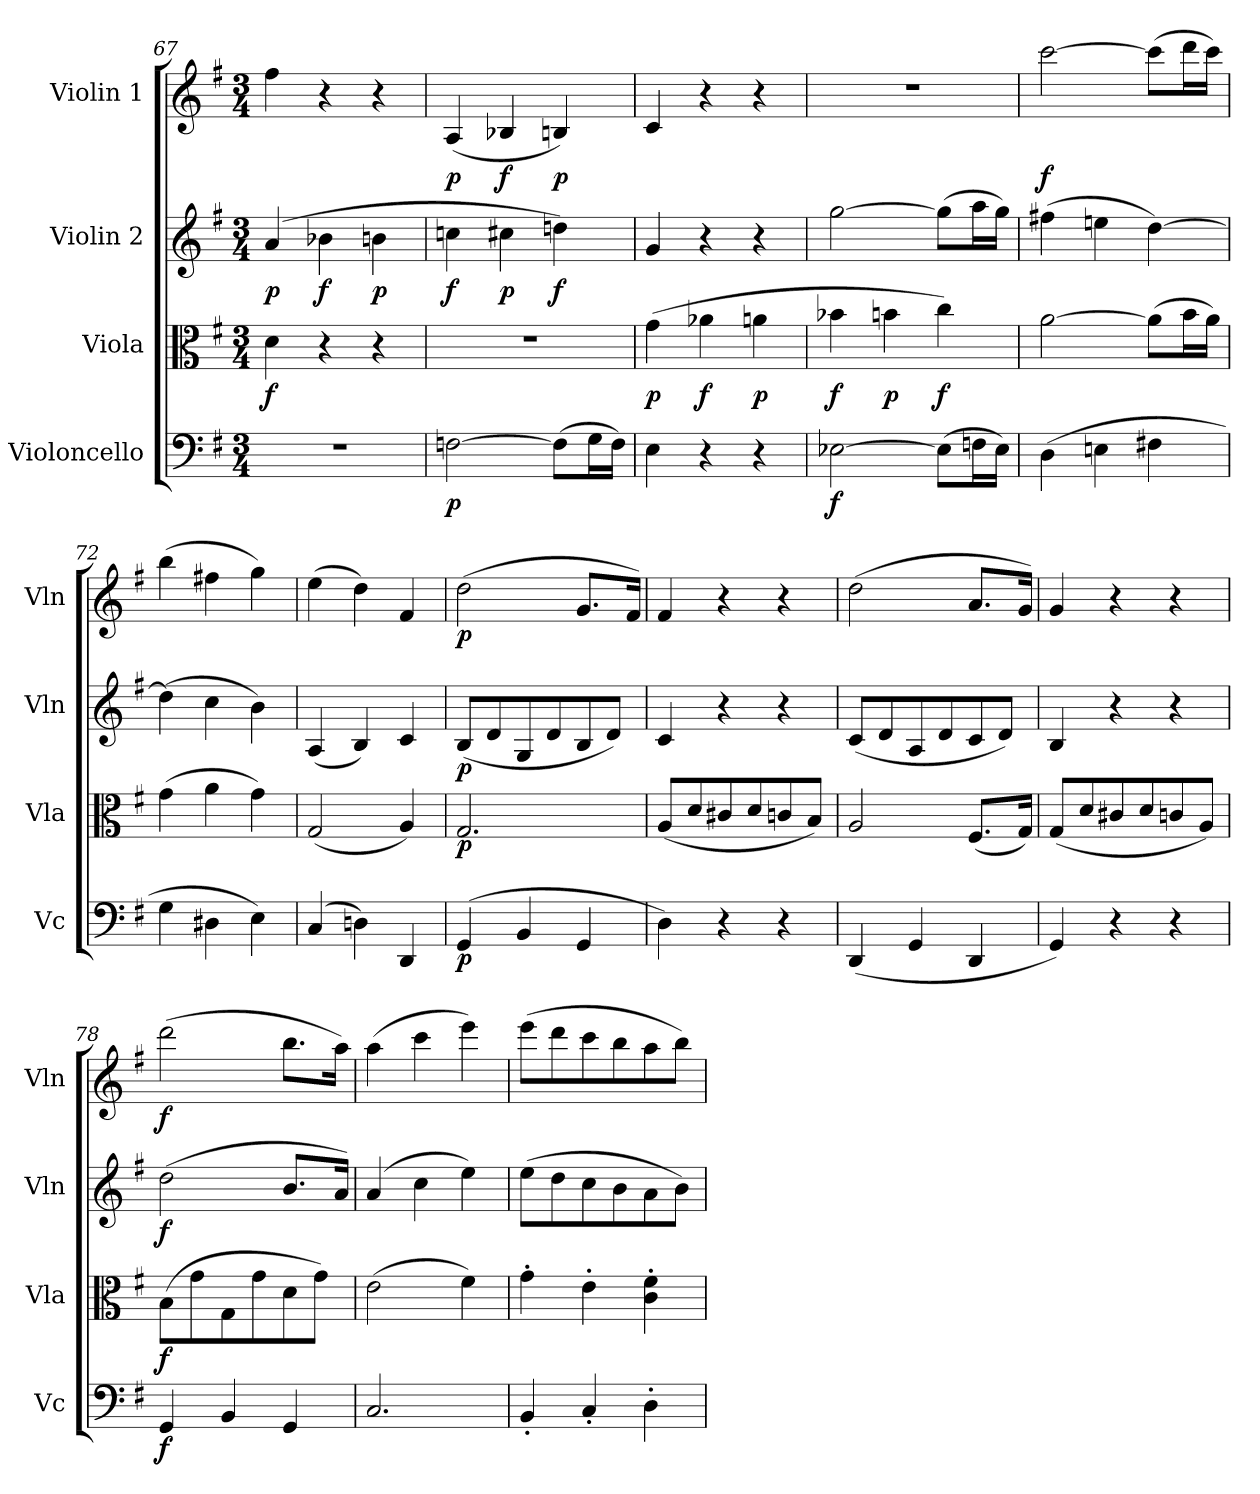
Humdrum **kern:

**kern	**dynam	**kern	**dynam	**kern	**dynam	**kern	**dynam
*part4	*part4	*part3	*part3	*part2	*part2	*part1	*part1
*staff4	*staff4	*staff3	*staff3	*staff2	*staff2	*staff1	*staff1
*I"Violoncello	*	*I"Viola	*	*I"Violin 2	*	*I"Violin 1	*
*I'Vc	*	*I'Vla	*	*I'Vln	*	*I'Vln	*
*clefF4	*	*clefC3	*	*clefG2	*	*clefG2	*
*k[f#]	*	*k[f#]	*	*k[f#]	*	*k[f#]	*
*M3/4	*	*M3/4	*	*M3/4	*	*M3/4	*
=67	=67	=67	=67	=67	=67	=67	=67
!	!	!	!LO:DY:b	!	!LO:DY:b	!	!
2.r	.	4d\	f	(4a/	p	4ff#\	.
!	!	!	!	!	!LO:DY:b	!	!
.	.	4r	.	4b-X\	f	4r	.
!	!	!	!	!	!LO:DY:b	!	!
.	.	4r	.	4bn\	p	4r	.
=68	=68	=68	=68	=68	=68	=68	=68
!	!LO:DY:b	!	!	!	!LO:DY:b	!	!LO:DY:b
[2Fn\	p	2.r	.	4ccn\	f	(4A/	p
!	!	!	!	!	!LO:DY:b	!	!LO:DY:b
.	.	.	.	4cc#X\	p	4B-X/	f
!	!	!	!	!	!LO:DY:b	!	!LO:DY:b
(8F\L]	.	.	.	4ddn\)	f	4Bn/)	p
16G\L	.	.	.	.	.	.	.
16F\JJ)	.	.	.	.	.	.	.
=69	=69	=69	=69	=69	=69	=69	=69
!	!	!	!LO:DY:b	!	!	!	!
4E\	.	(4g\	p	4g/	.	4c/	.
!	!	!	!LO:DY:b	!	!	!	!
4r	.	4a-X\	f	4r	.	4r	.
!	!	!	!LO:DY:b	!	!	!	!
4r	.	4an\	p	4r	.	4r	.
=70	=70	=70	=70	=70	=70	=70	=70
!	!LO:DY:b	!	!LO:DY:b	!	!	!	!
[2E-X\	f	4b-X\	f	[2gg\	.	2.r	.
!	!	!	!LO:DY:b	!	!	!	!
.	.	4bn\	p	.	.	.	.
!	!	!	!LO:DY:b	!	!	!	!
(8E-\L]	.	4cc\)	f	(8gg\L]	.	.	.
16Fn\L	.	.	.	16aa\L	.	.	.
16E-\JJ)	.	.	.	16gg\JJ)	.	.	.
=71	=71	=71	=71	=71	=71	=71	=71
!	!	!	!	!	!	!	!LO:DY:b
(4D\	.	[2a\	.	(4ff#X\	.	[2ccc\	f
4En\	.	.	.	4een\	.	.	.
4F#X\	.	(8a\L]	.	[4dd\)	.	(8ccc\L]	.
.	.	16b\L	.	.	.	16ddd\L	.
.	.	16a\JJ)	.	.	.	16ccc\JJ)	.
=72	=72	=72	=72	=72	=72	=72	=72
4G\	.	(4g\	.	(4dd\]	.	(4bb\	.
4D#X\	.	4a\	.	4cc\	.	4ff#X\	.
4E\)	.	4g\)	.	4b\)	.	4gg\)	.
=73	=73	=73	=73	=73	=73	=73	=73
(4C/	.	(2G/	.	(4A/	.	(4ee\	.
4Dn\)	.	.	.	4B/)	.	4dd\)	.
4DD/	.	4A/)	.	4c/	.	4f#/	.
!!LO:LB:g=z
=74	=74	=74	=74	=74	=74	=74	=74
!	!LO:DY:b	!	!LO:DY:b	!	!LO:DY:b	!	!LO:DY:b
(4GG/	p	2.G/	p	(8B/L	p	(2dd\	p
.	.	.	.	8d/	.	.	.
4BB/	.	.	.	8G/	.	.	.
.	.	.	.	8d/	.	.	.
4GG/	.	.	.	8B/	.	8.g/L	.
.	.	.	.	8d/J)	.	.	.
.	.	.	.	.	.	16f#/Jk)	.
=75	=75	=75	=75	=75	=75	=75	=75
4D\)	.	(8A/L	.	4c/	.	4f#/	.
.	.	8d/	.	.	.	.	.
4r	.	8c#X/	.	4r	.	4r	.
.	.	8d/	.	.	.	.	.
4r	.	8cn/	.	4r	.	4r	.
.	.	8B/J)	.	.	.	.	.
=76	=76	=76	=76	=76	=76	=76	=76
(4DD/	.	2A/	.	(8c/L	.	(2dd\	.
.	.	.	.	8d/	.	.	.
4GG/	.	.	.	8A/	.	.	.
.	.	.	.	8d/	.	.	.
4DD/	.	(8.F#/L	.	8c/	.	8.a/L	.
.	.	.	.	8d/J)	.	.	.
.	.	16G/Jk)	.	.	.	16g/Jk)	.
=77	=77	=77	=77	=77	=77	=77	=77
4GG/)	.	(8G/L	.	4B/	.	4g/	.
.	.	8d/	.	.	.	.	.
4r	.	8c#X/	.	4r	.	4r	.
.	.	8d/	.	.	.	.	.
4r	.	8cn/	.	4r	.	4r	.
.	.	8A/J)	.	.	.	.	.
=78	=78	=78	=78	=78	=78	=78	=78
!	!LO:DY:b	!	!LO:DY:b	!	!LO:DY:b	!	!LO:DY:b
4GG/	f	(8B\L	f	(2dd\	f	(2ddd\	f
.	.	8g\	.	.	.	.	.
4BB/	.	8G\	.	.	.	.	.
.	.	8g\	.	.	.	.	.
4GG/	.	8d\	.	8.b/L	.	8.bb\L	.
.	.	8g\J)	.	.	.	.	.
.	.	.	.	16a/Jk)	.	16aa\Jk)	.
=79	=79	=79	=79	=79	=79	=79	=79
2.C/	.	(2e\	.	(4a/	.	(4aa\	.
.	.	.	.	4cc\	.	4ccc\	.
.	.	4f#\)	.	4ee\)	.	4eee\)	.
=80	=80	=80	=80	=80	=80	=80	=80
4BB'/	.	4g'\	.	(8ee\L	.	(8eee\L	.
.	.	.	.	8dd\	.	8ddd\	.
4C'/	.	4e'\	.	8cc\	.	8ccc\	.
.	.	.	.	8b\	.	8bb\	.
4D'\	.	4c\' 4f#\'	.	8a\	.	8aa\	.
.	.	.	.	8b\J)	.	8bb\J)	.
=	=	=	=	=	=	=	=
*-	*-	*-	*-	*-	*-	*-	*-
